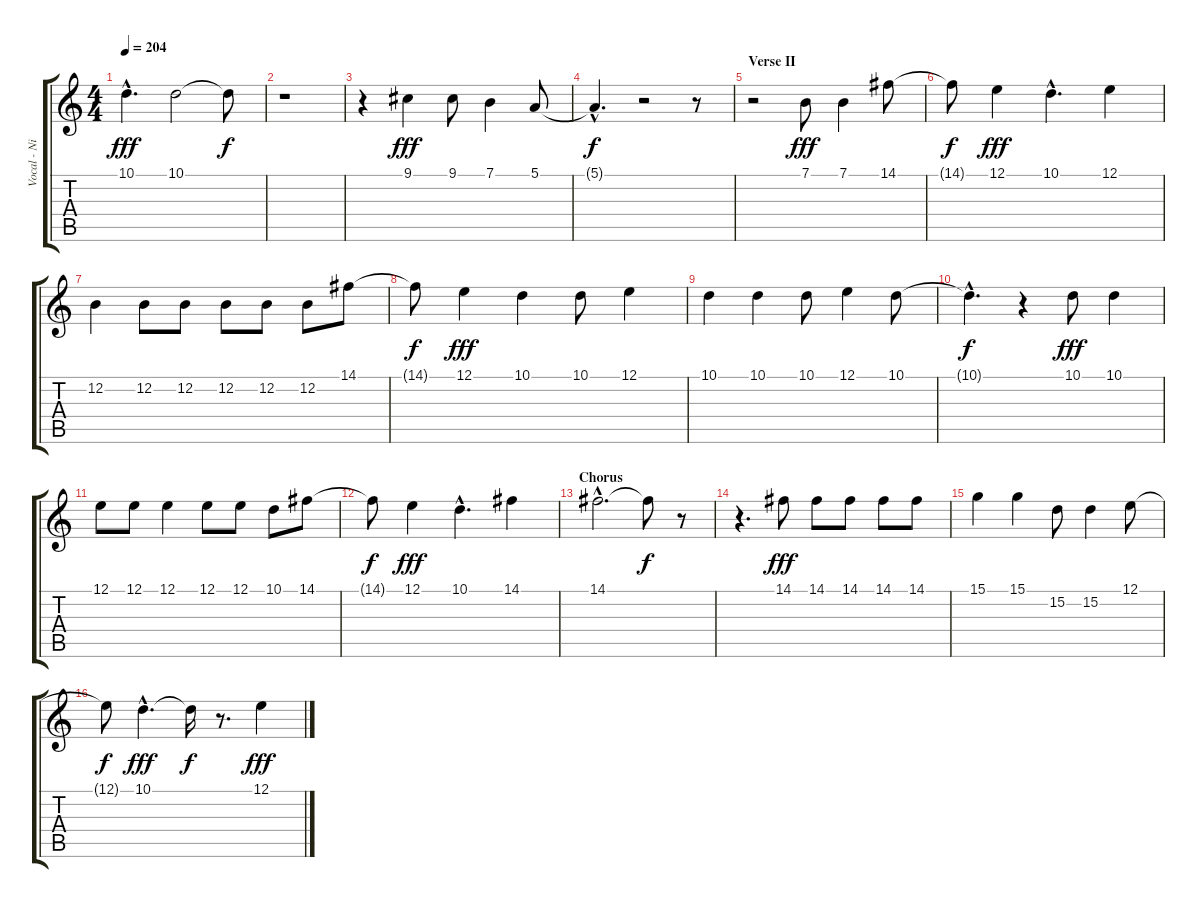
\track ("Vocal - Nikola" "Vocal - Ni") {instrument piccolo}
\staff {score tabs}
\tuning (E4 B3 G3 D3 A2 E2) {hide}
\ts (4 4)
\tempo 204
\clef g2
\ks c
10.1{hac}.4{d dy fff} 10.1.2 10.1{t}.8{dy f} |
r.1 |
r.4 9.1.4{dy fff} 9.1.8 7.1.4 5.1.8 |
5.1{hac t}.4{d dy f} r.2 r.8 |
\section ("" "Verse II")
r.2 7.1.8{dy fff} 7.1.4 14.1.8 |
14.1{t}.8{dy f} 12.1.4{dy fff} 10.1{hac}.4{d} 12.1.4 |
12.2.4 12.2.8 12.2.8 12.2.8 12.2.8 12.2.8 14.1.8 |
14.1{t}.8{dy f} 12.1.4{dy fff} 10.1.4 10.1.8 12.1.4 |
10.1.4 10.1.4 10.1.8 12.1.4 10.1.8 |
10.1{hac t}.4{d dy f} r.4 10.1.8{dy fff} 10.1.4 |
12.1.8 12.1.8 12.1.4 12.1.8 12.1.8 10.1.8 14.1.8 |
14.1{t}.8{dy f} 12.1.4{dy fff} 10.1{hac}.4{d} 14.1.4 |
\section ("" "Chorus")
14.1{hac}.2{d} 14.1{t}.8{dy f} r.8 |
r.4{d} 14.1.8{dy fff} 14.1.8 14.1.8 14.1.8 14.1.8 |
15.1.4 15.1.4 15.2.8 15.2.4 12.1.8 |
12.1{t}.8{dy f} 10.1{hac}.4{d dy fff} 10.1{t}.16{dy f} r.8{d} 12.1.4{dy fff}
